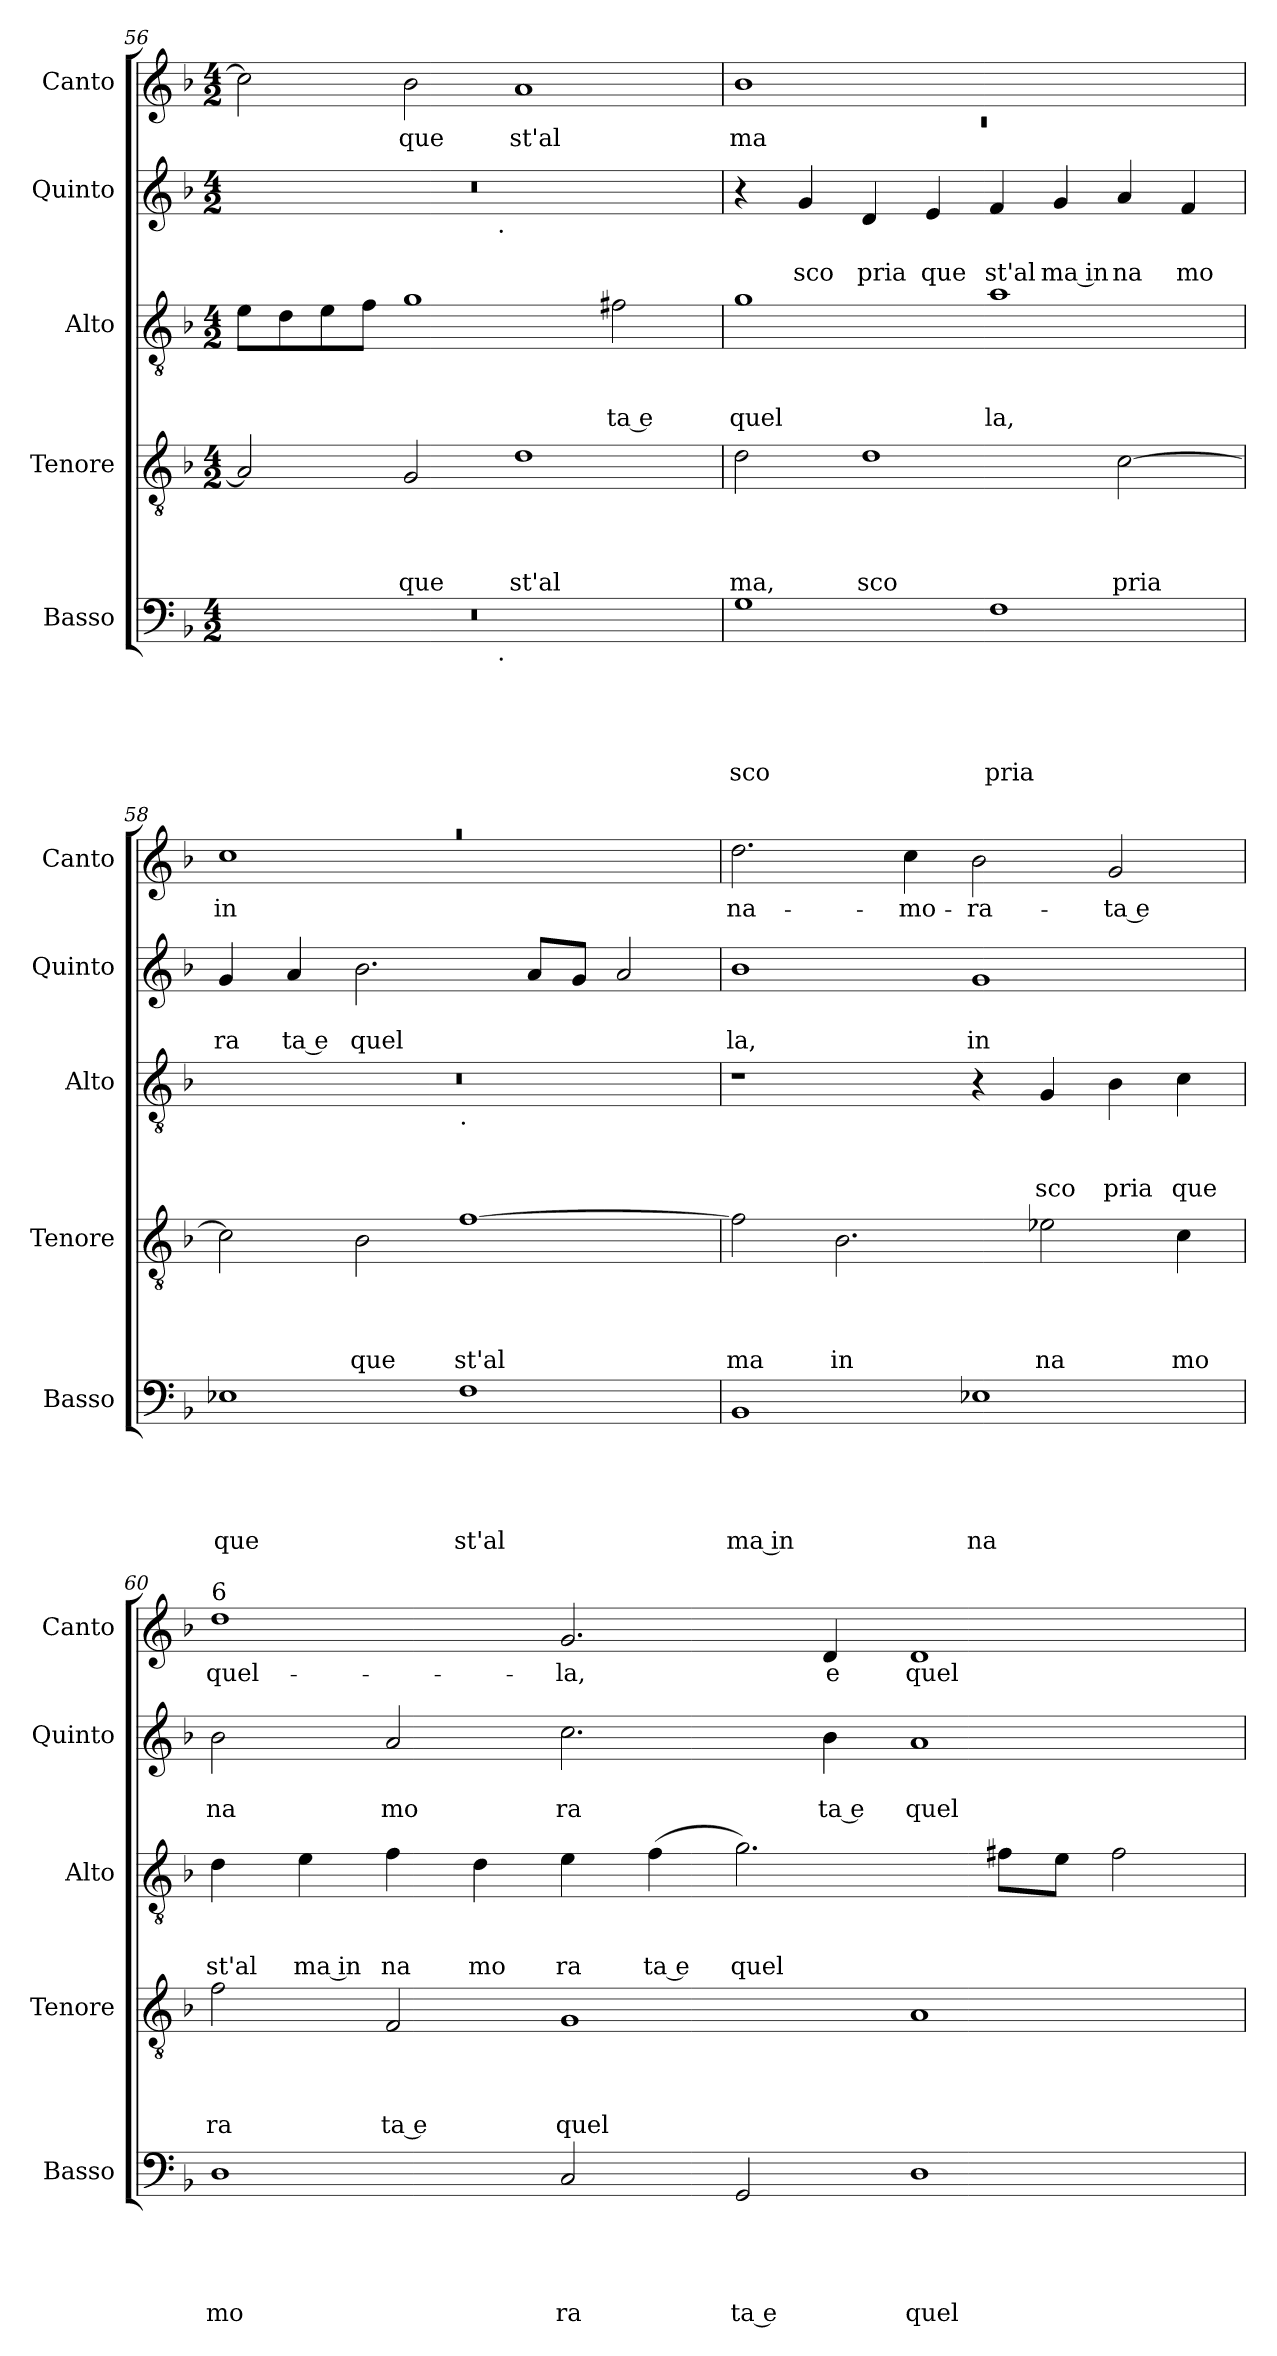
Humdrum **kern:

**kern	**text	**text	**text	**text	**text	**kern	**text	**text	**text	**text	**kern	**text	**text	**text	**kern	**text	**text	**kern	**text
*part5	*part5	*part5	*part5	*part5	*part5	*part4	*part4	*part4	*part4	*part4	*part3	*part3	*part3	*part3	*part2	*part2	*part2	*part1	*part1
*staff5	*staff5	*staff5	*staff5	*staff5	*staff5	*staff4	*staff4	*staff4	*staff4	*staff4	*staff3	*staff3	*staff3	*staff3	*staff2	*staff2	*staff2	*staff1	*staff1
*I"Basso	*	*	*	*	*	*I"Tenore	*	*	*	*	*I"Alto	*	*	*	*I"Quinto	*	*	*I"Canto	*
*I'Basso	*	*	*	*	*	*I'Tenore	*	*	*	*	*I'Alto	*	*	*	*I'Quinto	*	*	*I'Canto	*
*clefF4	*	*	*	*	*	*clefGv2	*	*	*	*	*clefGv2	*	*	*	*clefG2	*	*	*clefG2	*
*k[b-]	*	*	*	*	*	*k[b-]	*	*	*	*	*k[b-]	*	*	*	*k[b-]	*	*	*k[b-]	*
*F:	*	*	*	*	*	*F:	*	*	*	*	*F:	*	*	*	*F:	*	*	*F:	*
*M4/2	*	*	*	*	*	*M4/2	*	*	*	*	*M4/2	*	*	*	*M4/2	*	*	*M4/2	*
=56	=56	=56	=56	=56	=56	=56	=56	=56	=56	=56	=56	=56	=56	=56	=56	=56	=56	=56	=56
*^	*	*	*	*	*	*	*	*	*	*	*	*	*	*	*^	*	*	*	*
0r	2ryy	.	.	.	.	.	2A/]	.	.	.	.	8e\L	.	.	.	0r	2ryy	.	.	2cc\]	.
.	.	.	.	.	.	.	.	.	.	.	.	8d\	.	.	.	.	.	.	.	.	.
.	.	.	.	.	.	.	.	.	.	.	.	8e\	.	.	.	.	.	.	.	.	.
.	.	.	.	.	.	.	.	.	.	.	.	8f\J	.	.	.	.	.	.	.	.	.
!	!	!	!	!	!	!	!	!	!	!	!LO:LY:b	!	!	!	!	!	!	!	!	!	!LO:LY:b
.	4...ryy	.	.	.	.	.	2G/	.	.	.	que	1g	.	.	.	.	4...ryy	.	.	2b-\	que
!	!	!	!	!	!	!	!	!	!	!	!	!	!	!	!	!	!LO:TX:b:t=.	!	!	!	!
!	!LO:TX:b:t=.	!	!	!	!	!	!	!	!	!	!	!	!	!	!	!	!	!	!	!	!
.	1ryy	.	.	.	.	.	.	.	.	.	.	.	.	.	.	.	1ryy	.	.	.	.
!	!	!	!	!	!	!	!	!	!	!	!LO:LY:b	!	!	!	!	!	!	!	!	!	!LO:LY:b
.	.	.	.	.	.	.	1d	.	.	.	st'al	.	.	.	.	.	.	.	.	1a	st'al
!	!	!	!	!	!	!	!	!	!	!	!	!	!	!	!LO:LY:b:rj	!	!	!	!	!	!
.	.	.	.	.	.	.	.	.	.	.	.	2f#X\	.	.	-ta e	.	.	.	.	.	.
.	32ryy	.	.	.	.	.	.	.	.	.	.	.	.	.	.	.	32ryy	.	.	.	.
!!LO:LB:g=z
=57	=57	=57	=57	=57	=57	=57	=57	=57	=57	=57	=57	=57	=57	=57	=57	=57	=57	=57	=57	=57	=57
*	*	*	*	*	*	*	*	*	*	*	*	*	*	*	*	*	*	*	*	*^	*
!	!	!	!	!	!	!LO:LY:b	!	!	!	!	!LO:LY:b	!	!	!	!LO:LY:b	!	!	!	!	!	!LO:N:vis=1	!LO:LY:b
*v	*v	*	*	*	*	*	*	*	*	*	*	*	*	*	*	*v	*v	*	*	*	*	*
1G	.	.	.	.	sco	2d\	.	.	.	ma,	1g	.	.	quel	4r	.	.	1b-	0rc	ma
!	!	!	!	!	!	!	!	!	!	!	!	!	!	!	!	!	!LO:LY:b	!	!	!
.	.	.	.	.	.	.	.	.	.	.	.	.	.	.	4g/	.	sco	.	.	.
!	!	!	!	!	!	!	!	!	!	!LO:LY:b	!	!	!	!	!	!	!LO:LY:b	!	!	!
.	.	.	.	.	.	1d	.	.	.	sco	.	.	.	.	4d/	.	pria	.	.	.
!	!	!	!	!	!	!	!	!	!	!	!	!	!	!	!	!	!LO:LY:b	!	!	!
.	.	.	.	.	.	.	.	.	.	.	.	.	.	.	4e/	.	que	.	.	.
!	!	!	!	!	!LO:LY:b	!	!	!	!	!	!	!	!	!LO:LY:b	!	!	!LO:LY:b	!	!	!
1F	.	.	.	.	pria	.	.	.	.	.	1a	.	.	la,	4f/	.	st'al	1ryy	.	.
!	!	!	!	!	!	!	!	!	!	!	!	!	!	!	!	!	!LO:LY:b:rj	!	!	!
.	.	.	.	.	.	.	.	.	.	.	.	.	.	.	4g/	.	ma in	.	.	.
!	!	!	!	!	!	!	!	!	!	!LO:LY:b	!	!	!	!	!	!	!LO:LY:b	!	!	!
.	.	.	.	.	.	[>2c\	.	.	.	pria	.	.	.	.	4a/	.	na	.	.	.
!	!	!	!	!	!	!	!	!	!	!	!	!	!	!	!	!	!LO:LY:b	!	!	!
.	.	.	.	.	.	.	.	.	.	.	.	.	.	.	4f/	.	mo	.	.	.
=58	=58	=58	=58	=58	=58	=58	=58	=58	=58	=58	=58	=58	=58	=58	=58	=58	=58	=58	=58	=58
!	!	!	!	!	!LO:LY:b	!	!	!	!	!	!	!	!	!	!	!	!LO:LY:b	!LO:N:vis=1	!	!LO:LY:b
*	*	*	*	*	*	*	*	*	*	*	*^	*	*	*	*	*	*	*	*	*
1E-X	.	.	.	.	que	2c\]	.	.	.	.	0r	1ryy	.	.	.	4g/	.	ra	0raa	1cc	in-
!	!	!	!	!	!	!	!	!	!	!	!	!	!	!	!	!	!	!LO:LY:b:rj	!	!	!
.	.	.	.	.	.	.	.	.	.	.	.	.	.	.	.	4a/	.	ta e	.	.	.
!	!	!	!	!	!	!	!	!	!	!LO:LY:b	!	!	!	!	!	!	!	!LO:LY:b	!	!	!
.	.	.	.	.	.	2B-\	.	.	.	que	.	.	.	.	.	2.b-\	.	quel	.	.	.
!	!	!	!	!	!	!	!	!	!	!	!	!LO:TX:b:t=.	!	!	!	!	!	!	!	!	!
!	!	!	!	!	!LO:LY:b	!	!	!	!	!LO:LY:b	!	!	!	!	!	!	!	!	!	!	!
1F	.	.	.	.	st'al	[>1f	.	.	.	st'al	.	1ryy	.	.	.	.	.	.	.	1ryy	.
.	.	.	.	.	.	.	.	.	.	.	.	.	.	.	.	8a/L	.	.	.	.	.
.	.	.	.	.	.	.	.	.	.	.	.	.	.	.	.	8g/J	.	.	.	.	.
.	.	.	.	.	.	.	.	.	.	.	.	.	.	.	.	2a/	.	.	.	.	.
*	*	*	*	*	*	*	*	*	*	*	*	*	*	*	*	*	*	*	*v	*v	*
=59	=59	=59	=59	=59	=59	=59	=59	=59	=59	=59	=59	=59	=59	=59	=59	=59	=59	=59	=59	=59
!	!	!	!	!	!LO:LY:b:rj	!	!	!	!	!LO:LY:b	!	!	!	!	!	!	!	!LO:LY:b	!	!LO:LY:b
*	*	*	*	*	*	*	*	*	*	*	*v	*v	*	*	*	*	*	*	*	*
1BB-	.	.	.	.	ma in	2f\]	.	.	.	ma	1r	.	.	.	1b-	.	la,	2.dd\	-na-
!	!	!	!	!	!	!	!	!	!	!LO:LY:b	!	!	!	!	!	!	!	!	!
.	.	.	.	.	.	2.B-\	.	.	.	in	.	.	.	.	.	.	.	.	.
!	!	!	!	!	!	!	!	!	!	!	!	!	!	!	!	!	!	!	!LO:LY:b
.	.	.	.	.	.	.	.	.	.	.	.	.	.	.	.	.	.	4cc\	-mo-
!	!	!	!	!	!LO:LY:b	!	!	!	!	!	!	!	!	!	!	!	!LO:LY:b	!	!LO:LY:b
1E-X	.	.	.	.	na	.	.	.	.	.	4r	.	.	.	1g	.	in	2b-\	-ra-
!	!	!	!	!	!	!	!	!	!	!LO:LY:b	!	!	!	!LO:LY:b	!	!	!	!	!
.	.	.	.	.	.	2e-X\	.	.	.	na	4G/	.	.	sco	.	.	.	.	.
!	!	!	!	!	!	!	!	!	!	!	!	!	!	!LO:LY:b	!	!	!	!	!LO:LY:b:rj
.	.	.	.	.	.	.	.	.	.	.	4B-\	.	.	pria	.	.	.	2g/	-ta e
!	!	!	!	!	!	!	!	!	!	!LO:LY:b	!	!	!	!LO:LY:b	!	!	!	!	!
.	.	.	.	.	.	4c\	.	.	.	mo	4c\	.	.	que	.	.	.	.	.
=60	=60	=60	=60	=60	=60	=60	=60	=60	=60	=60	=60	=60	=60	=60	=60	=60	=60	=60	=60
!	!	!	!	!	!	!	!	!	!	!	!	!	!	!	!	!	!	!LO:TX:a:t=6	!
!	!	!	!	!	!LO:LY:b	!	!	!	!	!LO:LY:b	!	!	!	!LO:LY:b	!	!	!LO:LY:b	!	!LO:LY:b
1D	.	.	.	.	mo	2f\	.	.	.	ra	4d\	.	.	st'al	2b-\	.	na	1dd>	quel-
!	!	!	!	!	!	!	!	!	!	!	!	!	!	!LO:LY:b:rj	!	!	!	!	!
.	.	.	.	.	.	.	.	.	.	.	4e\	.	.	ma in	.	.	.	.	.
!	!	!	!	!	!	!	!	!	!	!LO:LY:b:rj	!	!	!	!LO:LY:b	!	!	!LO:LY:b	!	!
.	.	.	.	.	.	2F/	.	.	.	ta e	4f\	.	.	na	2a/	.	mo	.	.
!	!	!	!	!	!	!	!	!	!	!	!	!	!	!LO:LY:b	!	!	!	!	!
.	.	.	.	.	.	.	.	.	.	.	4d\	.	.	mo	.	.	.	.	.
!	!	!	!	!	!LO:LY:b	!	!	!	!	!LO:LY:b	!	!	!	!LO:LY:b	!	!	!LO:LY:b	!	!LO:LY:b
2C/	.	.	.	.	ra	1G	.	.	.	quel	4e\	.	.	ra	2.cc\	.	ra	2.g/	-la,
!	!	!	!	!	!	!	!	!	!	!	!	!	!	!LO:LY:b:rj	!	!	!	!	!
.	.	.	.	.	.	.	.	.	.	.	(<4f\	.	.	ta e	.	.	.	.	.
!	!	!	!	!	!LO:LY:b:rj	!	!	!	!	!	!	!	!	!LO:LY:b	!	!	!	!	!
2GG/	.	.	.	.	ta e	.	.	.	.	.	2.g\)	.	.	quel	.	.	.	.	.
!	!	!	!	!	!	!	!	!	!	!	!	!	!	!	!	!	!LO:LY:b:rj	!	!LO:LY:b
.	.	.	.	.	.	.	.	.	.	.	.	.	.	.	4b-\	.	ta e	4d/	e
!	!	!	!	!	!LO:LY:b	!	!	!	!	!	!	!	!	!	!	!	!LO:LY:b	!	!LO:LY:b
1D	.	.	.	.	quel	1A	.	.	.	.	.	.	.	.	1a	.	quel	1d	quel-
.	.	.	.	.	.	.	.	.	.	.	8f#X\L	.	.	.	.	.	.	.	.
.	.	.	.	.	.	.	.	.	.	.	8e\J	.	.	.	.	.	.	.	.
.	.	.	.	.	.	.	.	.	.	.	2f#\	.	.	.	.	.	.	.	.
=	=	=	=	=	=	=	=	=	=	=	=	=	=	=	=	=	=	=	=
*-	*-	*-	*-	*-	*-	*-	*-	*-	*-	*-	*-	*-	*-	*-	*-	*-	*-	*-	*-
